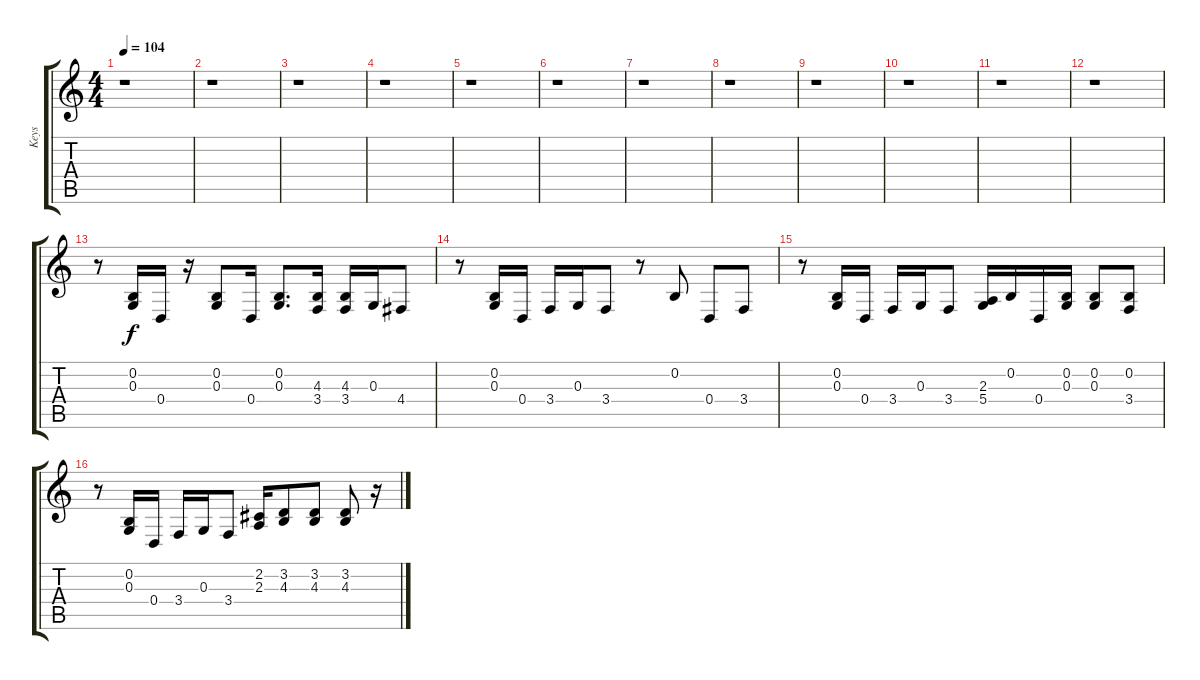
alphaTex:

\track ("Keys" "Keys") {instrument acousticgrandpiano}
\staff {score tabs}
\tuning (E4 B3 G3 D3 A2 E2) {hide}
\ts (4 4)
\tempo 104
\clef g2
\ks c
r.1{dy f instrument acousticgrandpiano} |
r.1 |
r.1 |
r.1 |
r.1 |
r.1 |
r.1 |
r.1 |
r.1 |
r.1 |
r.1 |
r.1 |
r.8 (0.2 0.3).16 0.4.16 r.16 (0.2 0.3).8 0.4.16 (0.2 0.3).8{d} (4.3 3.4).16 (4.3 3.4).16 0.3.16 4.4.8 |
r.8 (0.2 0.3).16 0.4.16 3.4.16 0.3.16 3.4.8 r.8 0.2.8 0.4.8 3.4.8 |
r.8 (0.2 0.3).16 0.4.16 3.4.16 0.3.16 3.4.8 (2.3 5.4).16 0.2.16 0.4.16 (0.2 0.3).16 (0.2 0.3).8 (0.2 3.4).8 |
r.8 (0.2 0.3).16 0.4.16 3.4.16 0.3.16 3.4.8 (2.2 2.3).16 (3.2 4.3).8 (3.2 4.3).8 (3.2 4.3).8 r.16
